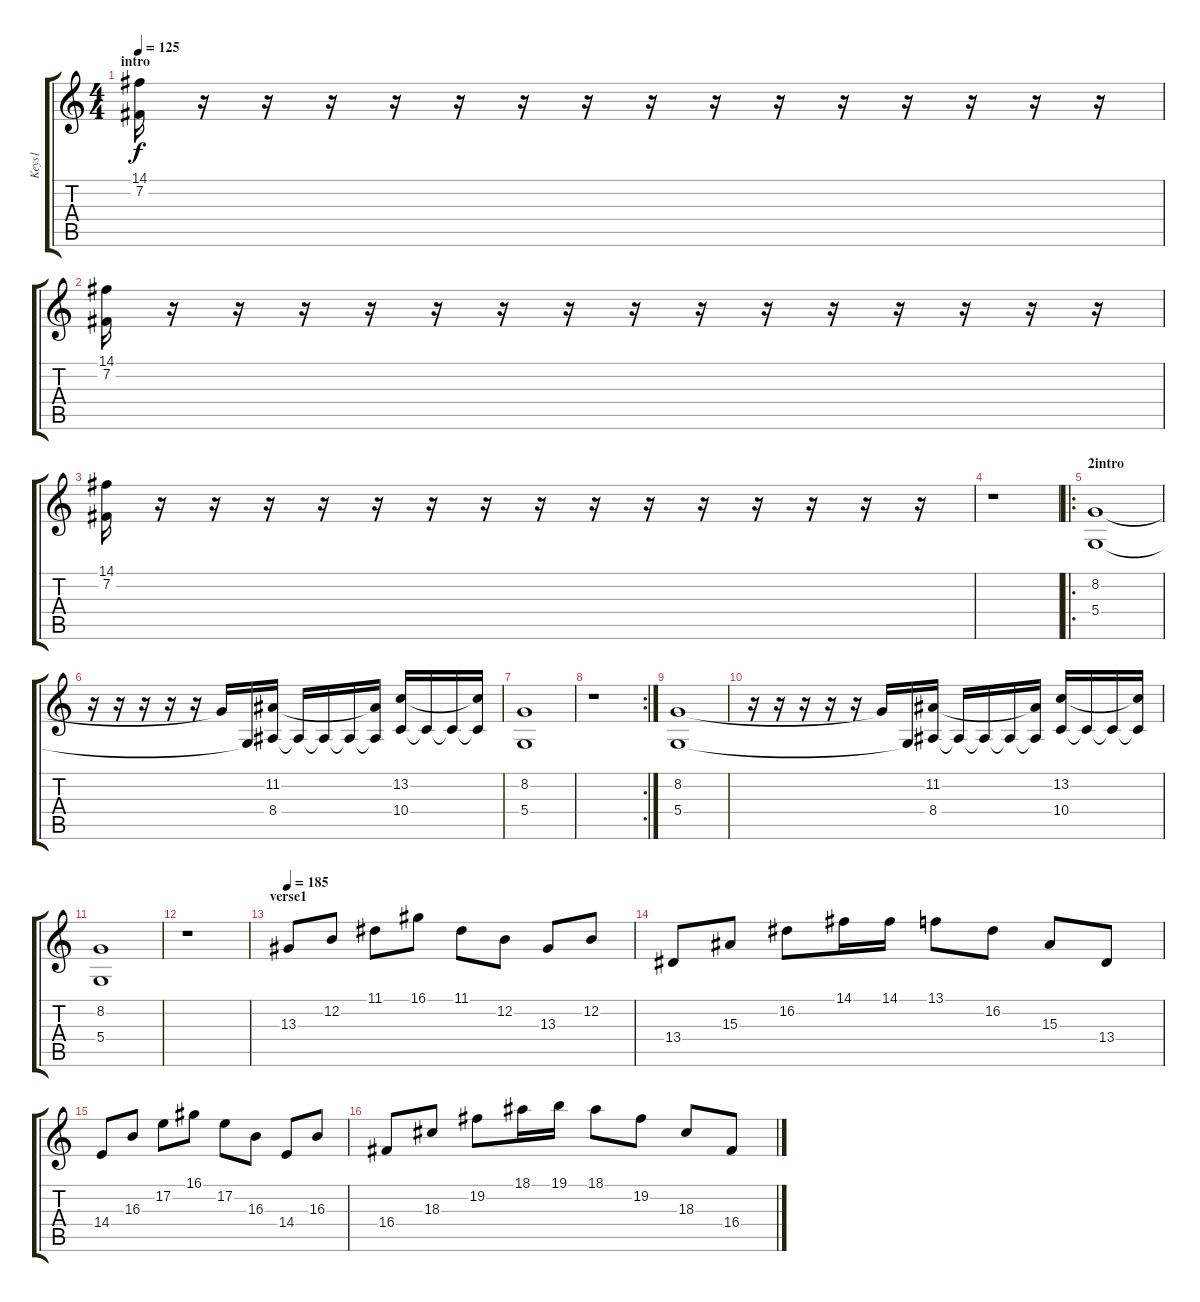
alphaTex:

\track ("Keys1" "Keys1") {instrument stringensemble1}
\staff {score tabs}
\tuning (E4 B3 G3 D3 A2 E2) {hide}
\ts (4 4)
\section ("" "intro")
\tempo 125
\clef g2
\ks c
(14.1 7.2).16{dy f instrument orchestrahit} r.16 r.16 r.16 r.16 r.16 r.16 r.16 r.16 r.16 r.16 r.16 r.16 r.16 r.16 r.16 |
(14.1 7.2).16{instrument orchestrahit} r.16 r.16 r.16 r.16 r.16 r.16 r.16 r.16 r.16 r.16 r.16 r.16 r.16 r.16 r.16 |
(14.1 7.2).16{instrument orchestrahit} r.16 r.16 r.16 r.16 r.16 r.16 r.16 r.16 r.16 r.16 r.16 r.16 r.16 r.16 r.16 |
r.1 |
\ro
\section ("" "2intro")
(8.2 5.4).1{volume 11 instrument stringensemble1} |
r.16 r.16 r.16 r.16 r.16 8.2{t}.16 5.4{t}.16 (11.2 8.4).16 8.4{t}.16 8.4{t}.16 8.4{t}.16 (11.2{t} 8.4{t}).16 (13.2 10.4).16 10.4{t}.16 10.4{t}.16 (13.2{t} 10.4{t}).16 |
(8.2 5.4).1 |
\rc 2
r.1 |
(8.2 5.4).1{volume 11 instrument stringensemble1} |
r.16 r.16 r.16 r.16 r.16 8.2{t}.16 5.4{t}.16 (11.2 8.4).16 8.4{t}.16 8.4{t}.16 8.4{t}.16 (11.2{t} 8.4{t}).16 (13.2 10.4).16 10.4{t}.16 10.4{t}.16 (13.2{t} 10.4{t}).16 |
(8.2 5.4).1 |
r.1 |
\section ("" "verse1")
\tempo 185
13.3.8{volume 16 instrument brightacousticpiano} 12.2.8 11.1.8 16.1.8 11.1.8 12.2.8 13.3.8 12.2.8 |
13.4.8 15.3.8 16.2.8 14.1.16 14.1.16 13.1.8 16.2.8 15.3.8 13.4.8 |
14.4.8 16.3.8 17.2.8 16.1.8 17.2.8 16.3.8 14.4.8 16.3.8 |
16.4.8 18.3.8 19.2.8 18.1.16 19.1.16 18.1.8 19.2.8 18.3.8 16.4.8
